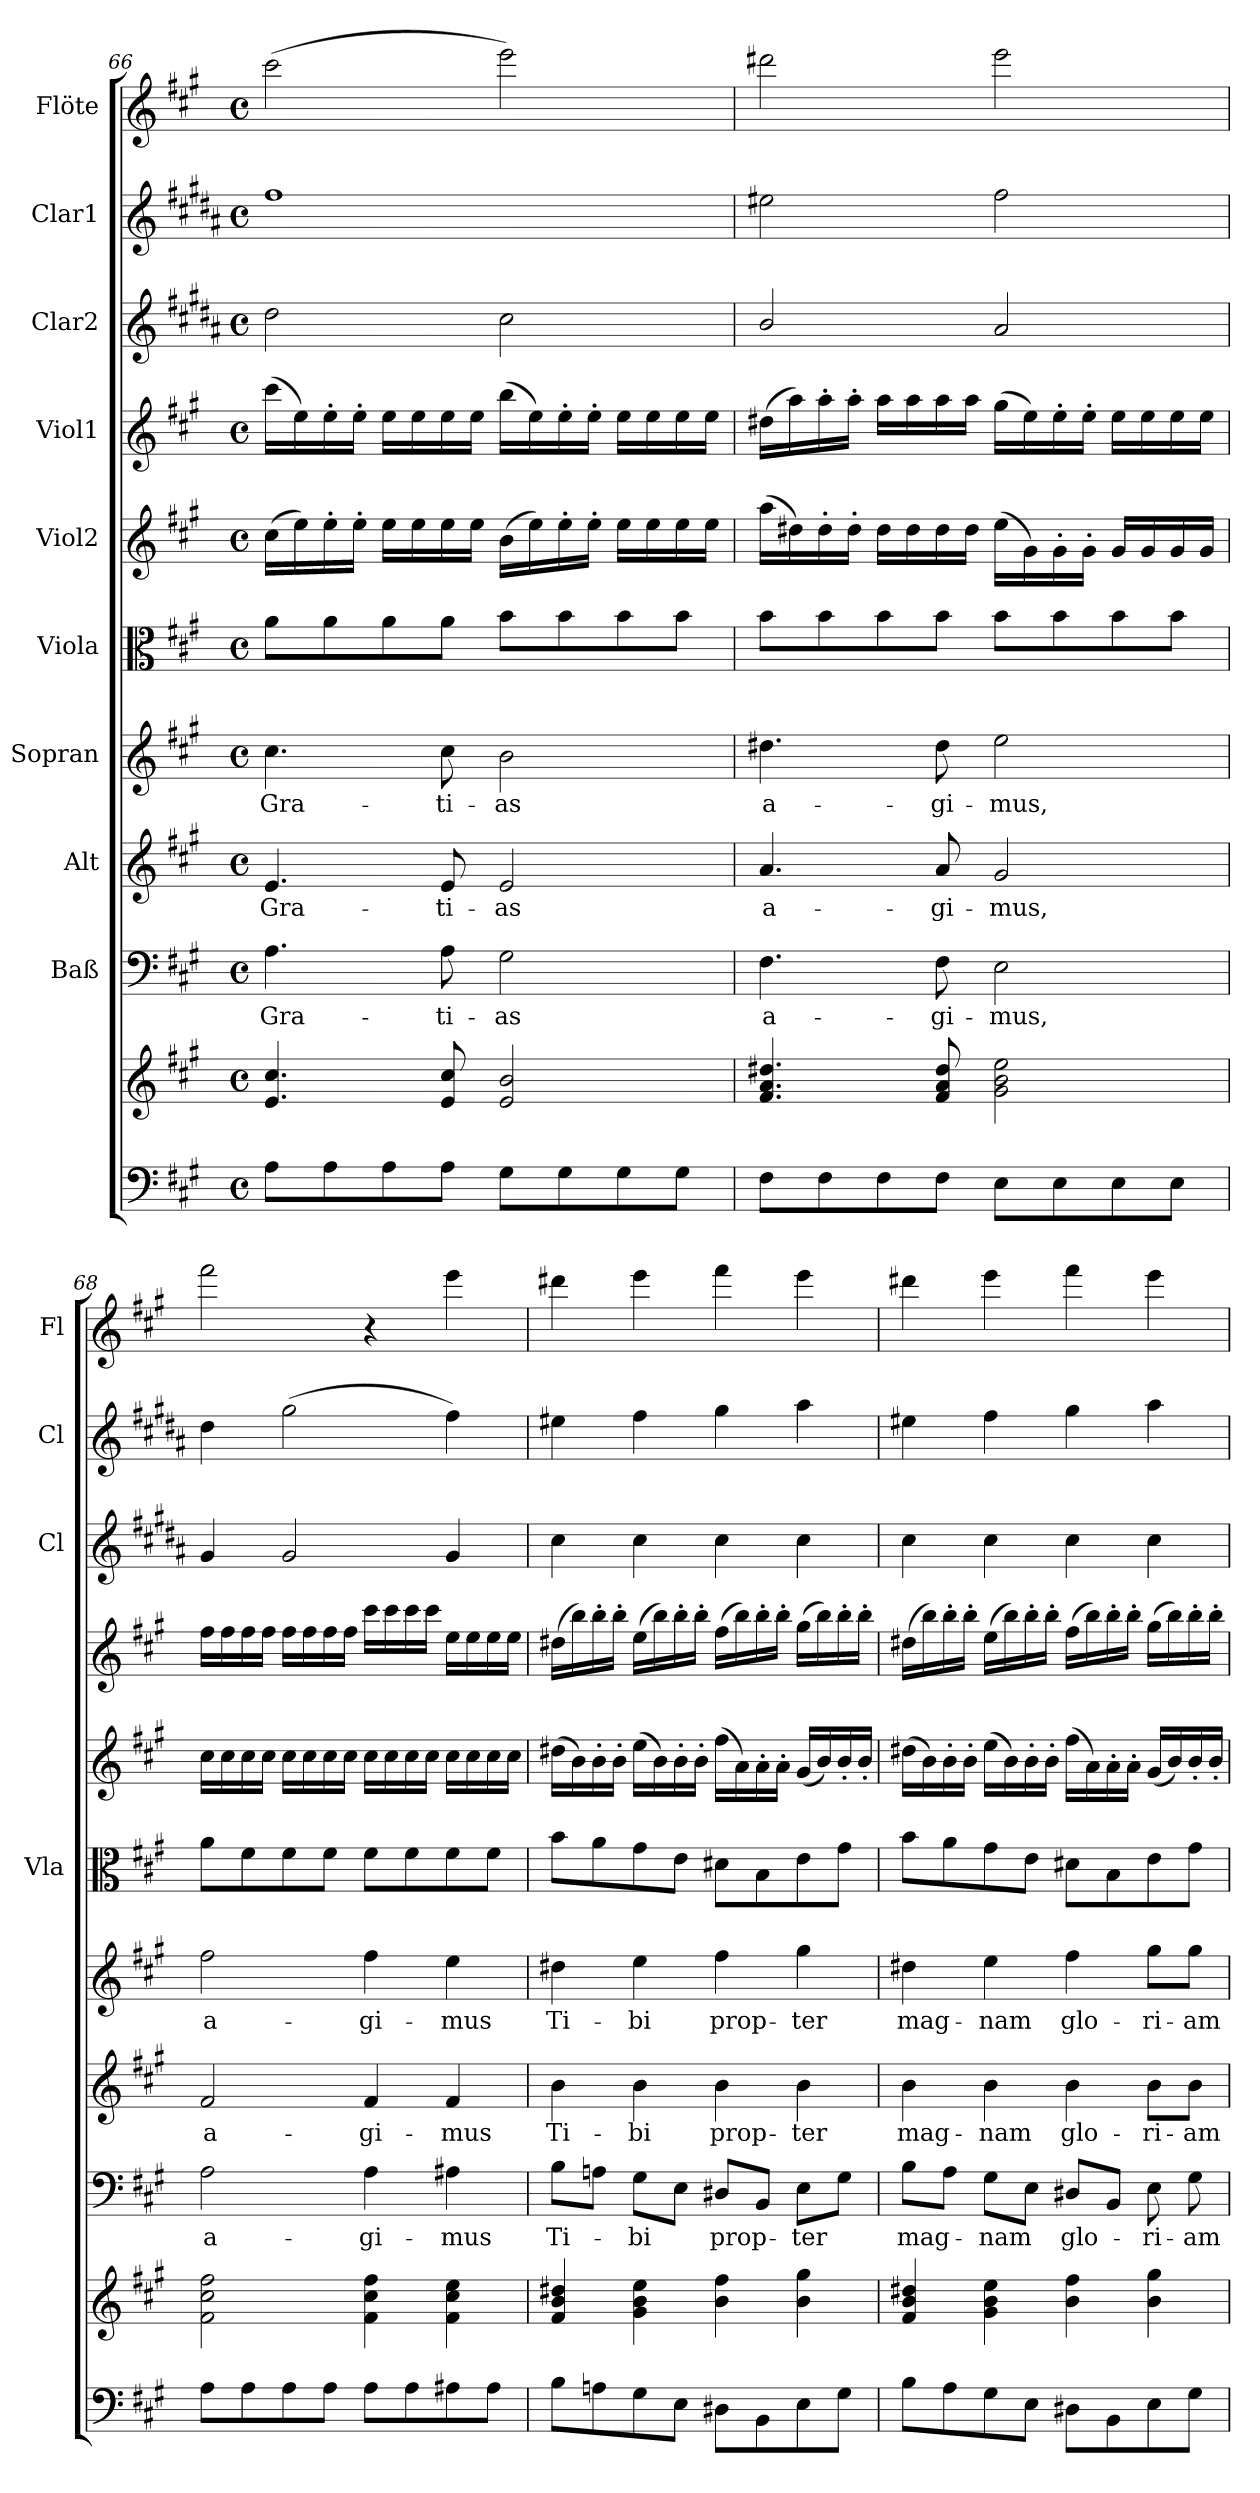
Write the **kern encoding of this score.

**kern	**kern	**kern	**text	**kern	**text	**kern	**text	**kern	**kern	**kern	**kern	**kern	**kern
*part10	*part10	*part9	*part9	*part8	*part8	*part7	*part7	*part6	*part5	*part4	*part3	*part2	*part1
*staff11	*staff10	*staff9	*staff9	*staff8	*staff8	*staff7	*staff7	*staff6	*staff5	*staff4	*staff3	*staff2	*staff1
*	*	*I"Baß	*	*I"Alt	*	*I"Sopran	*	*I"Viola	*I"Viol2	*I"Viol1	*I"Clar2	*I"Clar1	*I"Flöte
*	*	*	*	*	*	*	*	*I'Vla	*	*	*I'Cl	*I'Cl	*I'Fl
*clefF4	*clefG2	*clefF4	*	*clefG2	*	*clefG2	*	*clefC3	*clefG2	*clefG2	*clefG2	*clefG2	*clefG2
*	*	*	*	*	*	*	*	*	*	*	*ITrd1c2	*ITrd1c2	*
*k[f#c#g#]	*k[f#c#g#]	*k[f#c#g#]	*	*k[f#c#g#]	*	*k[f#c#g#]	*	*k[f#c#g#]	*k[f#c#g#]	*k[f#c#g#]	*k[f#c#g#]	*k[f#c#g#]	*k[f#c#g#]
*A:	*A:	*A:	*	*A:	*	*A:	*	*A:	*A:	*A:	*A:	*A:	*A:
*M4/4	*M4/4	*M4/4	*	*M4/4	*	*M4/4	*	*M4/4	*M4/4	*M4/4	*M4/4	*M4/4	*M4/4
*met(c)	*met(c)	*met(c)	*	*met(c)	*	*met(c)	*	*met(c)	*met(c)	*met(c)	*met(c)	*met(c)	*met(c)
=66	=66	=66	=66	=66	=66	=66	=66	=66	=66	=66	=66	=66	=66
!	!	!	!LO:LY:b	!	!LO:LY:b	!	!LO:LY:b	!	!	!	!	!	!
8A\L	4.e/ 4.cc#/	4.A\	Gra-	4.e/	Gra-	4.cc#\	Gra-	8a\L	(>16cc#\LL	(>16ccc#\LL	2cc#\	1ee	(>2ccc#\
.	.	.	.	.	.	.	.	.	16ee\)	16ee\)	.	.	.
8A\	.	.	.	.	.	.	.	8a\	16ee'>\	16ee'>\	.	.	.
.	.	.	.	.	.	.	.	.	16ee'>\JJ	16ee'>\JJ	.	.	.
8A\	.	.	.	.	.	.	.	8a\	16ee\LL	16ee\LL	.	.	.
.	.	.	.	.	.	.	.	.	16ee\	16ee\	.	.	.
!	!	!	!LO:LY:b	!	!LO:LY:b	!	!LO:LY:b	!	!	!	!	!	!
8A\J	8e/ 8cc#/	8A\	-ti-	8e/	-ti-	8cc#\	-ti-	8a\J	16ee\	16ee\	.	.	.
.	.	.	.	.	.	.	.	.	16ee\JJ	16ee\JJ	.	.	.
!	!	!	!LO:LY:b	!	!LO:LY:b	!	!LO:LY:b	!	!	!	!	!	!
8G#\L	2e/ 2b/	2G#\	-as	2e/	-as	2b\	-as	8b\L	(>16b\LL	(>16bb\LL	2b\	.	2eee\)
.	.	.	.	.	.	.	.	.	16ee\)	16ee\)	.	.	.
8G#\	.	.	.	.	.	.	.	8b\	16ee'>\	16ee'>\	.	.	.
.	.	.	.	.	.	.	.	.	16ee'>\JJ	16ee'>\JJ	.	.	.
8G#\	.	.	.	.	.	.	.	8b\	16ee\LL	16ee\LL	.	.	.
.	.	.	.	.	.	.	.	.	16ee\	16ee\	.	.	.
8G#\J	.	.	.	.	.	.	.	8b\J	16ee\	16ee\	.	.	.
.	.	.	.	.	.	.	.	.	16ee\JJ	16ee\JJ	.	.	.
!!LO:PB:g=z
=67	=67	=67	=67	=67	=67	=67	=67	=67	=67	=67	=67	=67	=67
!	!	!	!LO:LY:b	!	!LO:LY:b	!	!LO:LY:b	!	!	!	!	!	!
8F#\L	4.f#/ 4.a/ 4.dd#X/	4.F#\	a-	4.a/	a-	4.dd#X\	a-	8b\L	(>16aa\LL	(>16dd#X\LL	2a/	2dd#X\	2ddd#X\
.	.	.	.	.	.	.	.	.	16dd#X\)	16aa\)	.	.	.
8F#\	.	.	.	.	.	.	.	8b\	16dd#'>\	16aa'>\	.	.	.
.	.	.	.	.	.	.	.	.	16dd#'>\JJ	16aa'>\JJ	.	.	.
8F#\	.	.	.	.	.	.	.	8b\	16dd#\LL	16aa\LL	.	.	.
.	.	.	.	.	.	.	.	.	16dd#\	16aa\	.	.	.
!	!	!	!LO:LY:b	!	!LO:LY:b	!	!LO:LY:b	!	!	!	!	!	!
8F#\J	8f#/ 8a/ 8dd#/	8F#\	-gi-	8a/	-gi-	8dd#\	-gi-	8b\J	16dd#\	16aa\	.	.	.
.	.	.	.	.	.	.	.	.	16dd#\JJ	16aa\JJ	.	.	.
!	!	!	!LO:LY:b	!	!LO:LY:b	!	!LO:LY:b	!	!	!	!	!	!
8E\L	2g#\ 2b\ 2ee\	2E\	-mus,	2g#/	-mus,	2ee\	-mus,	8b\L	(>16ee\LL	(>16gg#\LL	2g#/	2ee\	2eee\
.	.	.	.	.	.	.	.	.	16g#\)	16ee\)	.	.	.
8E\	.	.	.	.	.	.	.	8b\	16g#'>\	16ee'>\	.	.	.
.	.	.	.	.	.	.	.	.	16g#'>\JJ	16ee'>\JJ	.	.	.
8E\	.	.	.	.	.	.	.	8b\	16g#/LL	16ee\LL	.	.	.
.	.	.	.	.	.	.	.	.	16g#/	16ee\	.	.	.
8E\J	.	.	.	.	.	.	.	8b\J	16g#/	16ee\	.	.	.
.	.	.	.	.	.	.	.	.	16g#/JJ	16ee\JJ	.	.	.
=68	=68	=68	=68	=68	=68	=68	=68	=68	=68	=68	=68	=68	=68
!	!	!	!LO:LY:b	!	!LO:LY:b	!	!LO:LY:b	!	!	!	!	!	!
8A\L	2f#\ 2cc#\ 2ff#\	2A\	a-	2f#/	a-	2ff#\	a-	8a\L	16cc#\LL	16ff#\LL	4f#/	4cc#\	2fff#\
.	.	.	.	.	.	.	.	.	16cc#\	16ff#\	.	.	.
8A\	.	.	.	.	.	.	.	8f#\	16cc#\	16ff#\	.	.	.
.	.	.	.	.	.	.	.	.	16cc#\JJ	16ff#\JJ	.	.	.
8A\	.	.	.	.	.	.	.	8f#\	16cc#\LL	16ff#\LL	2f#/	(>2ff#\	.
.	.	.	.	.	.	.	.	.	16cc#\	16ff#\	.	.	.
8A\J	.	.	.	.	.	.	.	8f#\J	16cc#\	16ff#\	.	.	.
.	.	.	.	.	.	.	.	.	16cc#\JJ	16ff#\JJ	.	.	.
!	!	!	!LO:LY:b	!	!LO:LY:b	!	!LO:LY:b	!	!	!	!	!	!
8A\L	4f#\ 4cc#\ 4ff#\	4A\	-gi-	4f#/	-gi-	4ff#\	-gi-	8f#\L	16cc#\LL	16ccc#\LL	.	.	4r
.	.	.	.	.	.	.	.	.	16cc#\	16ccc#\	.	.	.
8A\	.	.	.	.	.	.	.	8f#\	16cc#\	16ccc#\	.	.	.
.	.	.	.	.	.	.	.	.	16cc#\JJ	16ccc#\JJ	.	.	.
!	!	!	!LO:LY:b	!	!LO:LY:b	!	!LO:LY:b	!	!	!	!	!	!
8A#X\	4f#\ 4cc#\ 4ee\	4A#X\	-mus	4f#/	-mus	4ee\	-mus	8f#\	16cc#\LL	16ee\LL	4f#/	4ee\)	4eee\
.	.	.	.	.	.	.	.	.	16cc#\	16ee\	.	.	.
8A#\J	.	.	.	.	.	.	.	8f#\J	16cc#\	16ee\	.	.	.
.	.	.	.	.	.	.	.	.	16cc#\JJ	16ee\JJ	.	.	.
=69	=69	=69	=69	=69	=69	=69	=69	=69	=69	=69	=69	=69	=69
!	!	!	!LO:LY:b	!	!LO:LY:b	!	!LO:LY:b	!	!	!	!	!	!
8B\L	4f#/ 4b/ 4dd#X/	8B\L	Ti-	4b\	Ti-	4dd#X\	Ti-	8b\L	(>16dd#X\LL	(>16dd#X\LL	4b\	4dd#X\	4ddd#X\
.	.	.	.	.	.	.	.	.	16b\)	16bb\)	.	.	.
8An\	.	8An\J	.	.	.	.	.	8a\	16b'>\	16bb'>\	.	.	.
.	.	.	.	.	.	.	.	.	16b'>\JJ	16bb'>\JJ	.	.	.
!	!	!	!LO:LY:b	!	!LO:LY:b	!	!LO:LY:b	!	!	!	!	!	!
8G#\	4g#\ 4b\ 4ee\	8G#\L	-bi	4b\	-bi	4ee\	-bi	8g#\	(>16ee\LL	(>16ee\LL	4b\	4ee\	4eee\
.	.	.	.	.	.	.	.	.	16b\)	16bb\)	.	.	.
8E\J	.	8E\J	.	.	.	.	.	8e\J	16b'>\	16bb'>\	.	.	.
.	.	.	.	.	.	.	.	.	16b'>\JJ	16bb'>\JJ	.	.	.
!	!	!	!LO:LY:b	!	!LO:LY:b	!	!LO:LY:b	!	!	!	!	!	!
8D#X\L	4b\ 4ff#\	8D#X/L	prop-	4b\	prop-	4ff#\	prop-	8d#X\L	(>16ff#\LL	(>16ff#\LL	4b\	4ff#\	4fff#\
.	.	.	.	.	.	.	.	.	16a\)	16bb\)	.	.	.
8BB\	.	8BB/J	.	.	.	.	.	8B\	16a'>\	16bb'>\	.	.	.
.	.	.	.	.	.	.	.	.	16a'>\JJ	16bb'>\JJ	.	.	.
!	!	!	!LO:LY:b	!	!LO:LY:b	!	!LO:LY:b	!	!	!	!	!	!
8E\	4b\ 4gg#\	8E\L	-ter	4b\	-ter	4gg#\	-ter	8e\	(<16g#/LL	(>16gg#\LL	4b\	4gg#\	4eee\
.	.	.	.	.	.	.	.	.	16b/)	16bb\)	.	.	.
8G#\J	.	8G#\J	.	.	.	.	.	8g#\J	16b'</	16bb'>\	.	.	.
.	.	.	.	.	.	.	.	.	16b'</JJ	16bb'>\JJ	.	.	.
!!LO:PB:g=z
=70	=70	=70	=70	=70	=70	=70	=70	=70	=70	=70	=70	=70	=70
!	!	!	!LO:LY:b	!	!LO:LY:b	!	!LO:LY:b	!	!	!	!	!	!
8B\L	4f#/ 4b/ 4dd#X/	8B\L	mag-	4b\	mag-	4dd#X\	mag-	8b\L	(>16dd#X\LL	(>16dd#X\LL	4b\	4dd#X\	4ddd#X\
.	.	.	.	.	.	.	.	.	16b\)	16bb\)	.	.	.
8A\	.	8A\J	.	.	.	.	.	8a\	16b'>\	16bb'>\	.	.	.
.	.	.	.	.	.	.	.	.	16b'>\JJ	16bb'>\JJ	.	.	.
!	!	!	!LO:LY:b	!	!LO:LY:b	!	!LO:LY:b	!	!	!	!	!	!
8G#\	4g#\ 4b\ 4ee\	8G#\L	-nam	4b\	-nam	4ee\	-nam	8g#\	(>16ee\LL	(>16ee\LL	4b\	4ee\	4eee\
.	.	.	.	.	.	.	.	.	16b\)	16bb\)	.	.	.
8E\J	.	8E\J	.	.	.	.	.	8e\J	16b'>\	16bb'>\	.	.	.
.	.	.	.	.	.	.	.	.	16b'>\JJ	16bb'>\JJ	.	.	.
!	!	!	!LO:LY:b	!	!LO:LY:b	!	!LO:LY:b	!	!	!	!	!	!
8D#X\L	4b\ 4ff#\	8D#X/L	glo-	4b\	glo-	4ff#\	glo-	8d#X\L	(>16ff#\LL	(>16ff#\LL	4b\	4ff#\	4fff#\
.	.	.	.	.	.	.	.	.	16a\)	16bb\)	.	.	.
8BB\	.	8BB/J	.	.	.	.	.	8B\	16a'>\	16bb'>\	.	.	.
.	.	.	.	.	.	.	.	.	16a'>\JJ	16bb'>\JJ	.	.	.
!	!	!	!LO:LY:b	!	!LO:LY:b	!	!LO:LY:b	!	!	!	!	!	!
8E\	4b\ 4gg#\	8E\	-ri-	8b\L	-ri-	8gg#\L	-ri-	8e\	(<16g#/LL	(>16gg#\LL	4b\	4gg#\	4eee\
.	.	.	.	.	.	.	.	.	16b/)	16bb\)	.	.	.
!	!	!	!LO:LY:b	!	!LO:LY:b	!	!LO:LY:b	!	!	!	!	!	!
8G#\J	.	8G#\	-am	8b\J	-am	8gg#\J	-am	8g#\J	16b'</	16bb'>\	.	.	.
.	.	.	.	.	.	.	.	.	16b'</JJ	16bb'>\JJ	.	.	.
=	=	=	=	=	=	=	=	=	=	=	=	=	=
*-	*-	*-	*-	*-	*-	*-	*-	*-	*-	*-	*-	*-	*-
